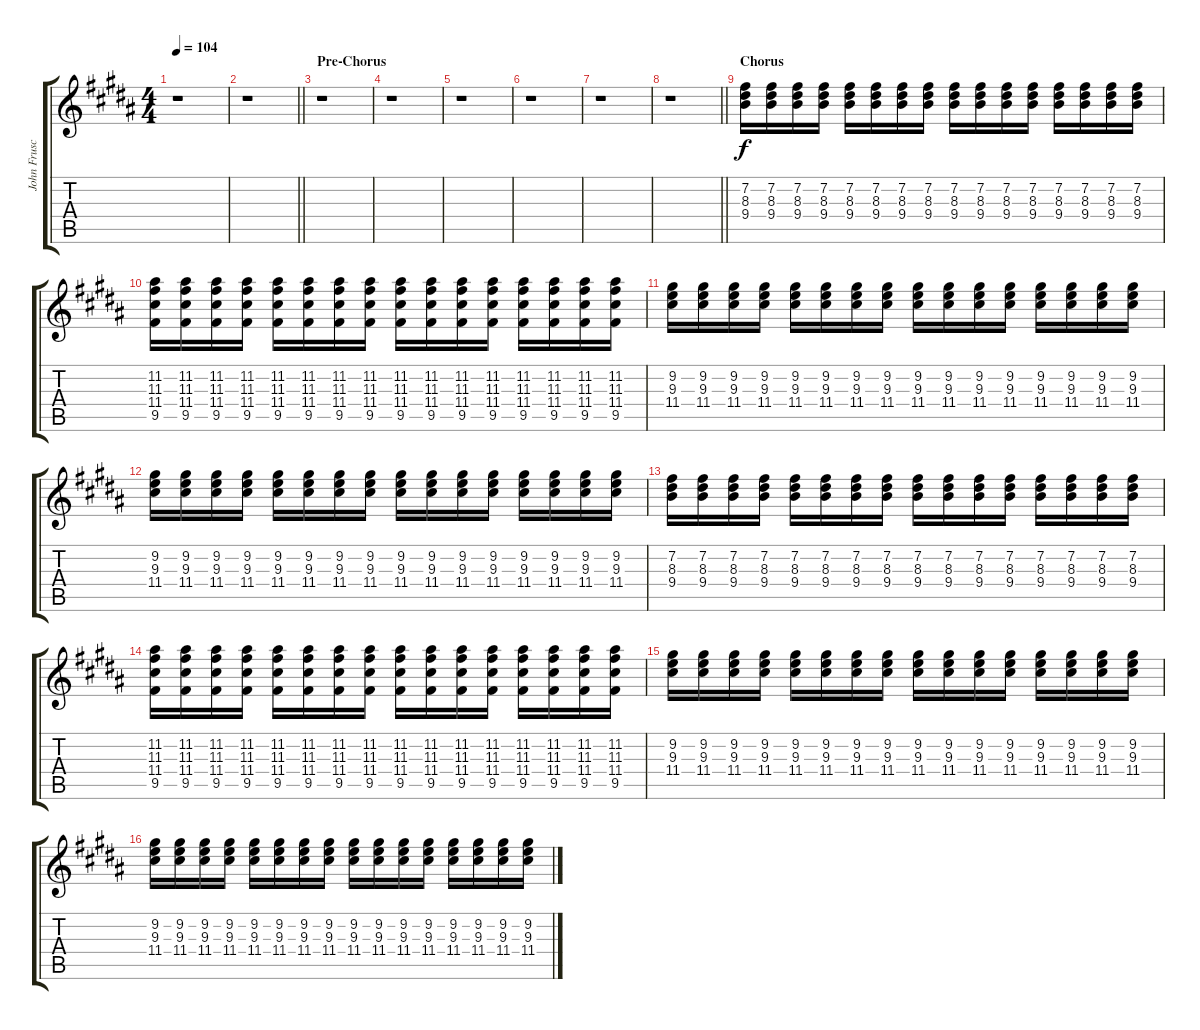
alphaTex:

\track ("" "John Frusc") {instrument electricguitarmuted}
\staff {score tabs}
\tuning (E4 B3 G3 D3 A2 E2) {hide}
\ts (4 4)
\tempo 104
\clef g2
\ks b
r.1{dy f} |
\barLineRight lightlight
r.1 |
\section ("" "Pre-Chorus")
r.1 |
r.1 |
r.1 |
r.1 |
r.1 |
\barLineRight lightlight
r.1 |
\section ("" "Chorus")
(7.2 8.3 9.4).16 (7.2 8.3 9.4).16 (7.2 8.3 9.4).16 (7.2 8.3 9.4).16 (7.2 8.3 9.4).16 (7.2 8.3 9.4).16 (7.2 8.3 9.4).16 (7.2 8.3 9.4).16 (7.2 8.3 9.4).16 (7.2 8.3 9.4).16 (7.2 8.3 9.4).16 (7.2 8.3 9.4).16 (7.2 8.3 9.4).16 (7.2 8.3 9.4).16 (7.2 8.3 9.4).16 (7.2 8.3 9.4).16 |
(11.2 11.3 11.4 9.5).16 (11.2 11.3 11.4 9.5).16 (11.2 11.3 11.4 9.5).16 (11.2 11.3 11.4 9.5).16 (11.2 11.3 11.4 9.5).16 (11.2 11.3 11.4 9.5).16 (11.2 11.3 11.4 9.5).16 (11.2 11.3 11.4 9.5).16 (11.2 11.3 11.4 9.5).16 (11.2 11.3 11.4 9.5).16 (11.2 11.3 11.4 9.5).16 (11.2 11.3 11.4 9.5).16 (11.2 11.3 11.4 9.5).16 (11.2 11.3 11.4 9.5).16 (11.2 11.3 11.4 9.5).16 (11.2 11.3 11.4 9.5).16 |
(9.2 9.3 11.4).16 (9.2 9.3 11.4).16 (9.2 9.3 11.4).16 (9.2 9.3 11.4).16 (9.2 9.3 11.4).16 (9.2 9.3 11.4).16 (9.2 9.3 11.4).16 (9.2 9.3 11.4).16 (9.2 9.3 11.4).16 (9.2 9.3 11.4).16 (9.2 9.3 11.4).16 (9.2 9.3 11.4).16 (9.2 9.3 11.4).16 (9.2 9.3 11.4).16 (9.2 9.3 11.4).16 (9.2 9.3 11.4).16 |
(9.2 9.3 11.4).16 (9.2 9.3 11.4).16 (9.2 9.3 11.4).16 (9.2 9.3 11.4).16 (9.2 9.3 11.4).16 (9.2 9.3 11.4).16 (9.2 9.3 11.4).16 (9.2 9.3 11.4).16 (9.2 9.3 11.4).16 (9.2 9.3 11.4).16 (9.2 9.3 11.4).16 (9.2 9.3 11.4).16 (9.2 9.3 11.4).16 (9.2 9.3 11.4).16 (9.2 9.3 11.4).16 (9.2 9.3 11.4).16 |
(7.2 8.3 9.4).16 (7.2 8.3 9.4).16 (7.2 8.3 9.4).16 (7.2 8.3 9.4).16 (7.2 8.3 9.4).16 (7.2 8.3 9.4).16 (7.2 8.3 9.4).16 (7.2 8.3 9.4).16 (7.2 8.3 9.4).16 (7.2 8.3 9.4).16 (7.2 8.3 9.4).16 (7.2 8.3 9.4).16 (7.2 8.3 9.4).16 (7.2 8.3 9.4).16 (7.2 8.3 9.4).16 (7.2 8.3 9.4).16 |
(11.2 11.3 11.4 9.5).16 (11.2 11.3 11.4 9.5).16 (11.2 11.3 11.4 9.5).16 (11.2 11.3 11.4 9.5).16 (11.2 11.3 11.4 9.5).16 (11.2 11.3 11.4 9.5).16 (11.2 11.3 11.4 9.5).16 (11.2 11.3 11.4 9.5).16 (11.2 11.3 11.4 9.5).16 (11.2 11.3 11.4 9.5).16 (11.2 11.3 11.4 9.5).16 (11.2 11.3 11.4 9.5).16 (11.2 11.3 11.4 9.5).16 (11.2 11.3 11.4 9.5).16 (11.2 11.3 11.4 9.5).16 (11.2 11.3 11.4 9.5).16 |
(9.2 9.3 11.4).16 (9.2 9.3 11.4).16 (9.2 9.3 11.4).16 (9.2 9.3 11.4).16 (9.2 9.3 11.4).16 (9.2 9.3 11.4).16 (9.2 9.3 11.4).16 (9.2 9.3 11.4).16 (9.2 9.3 11.4).16 (9.2 9.3 11.4).16 (9.2 9.3 11.4).16 (9.2 9.3 11.4).16 (9.2 9.3 11.4).16 (9.2 9.3 11.4).16 (9.2 9.3 11.4).16 (9.2 9.3 11.4).16 |
(9.2 9.3 11.4).16 (9.2 9.3 11.4).16 (9.2 9.3 11.4).16 (9.2 9.3 11.4).16 (9.2 9.3 11.4).16 (9.2 9.3 11.4).16 (9.2 9.3 11.4).16 (9.2 9.3 11.4).16 (9.2 9.3 11.4).16 (9.2 9.3 11.4).16 (9.2 9.3 11.4).16 (9.2 9.3 11.4).16 (9.2 9.3 11.4).16 (9.2 9.3 11.4).16 (9.2 9.3 11.4).16 (9.2 9.3 11.4).16
